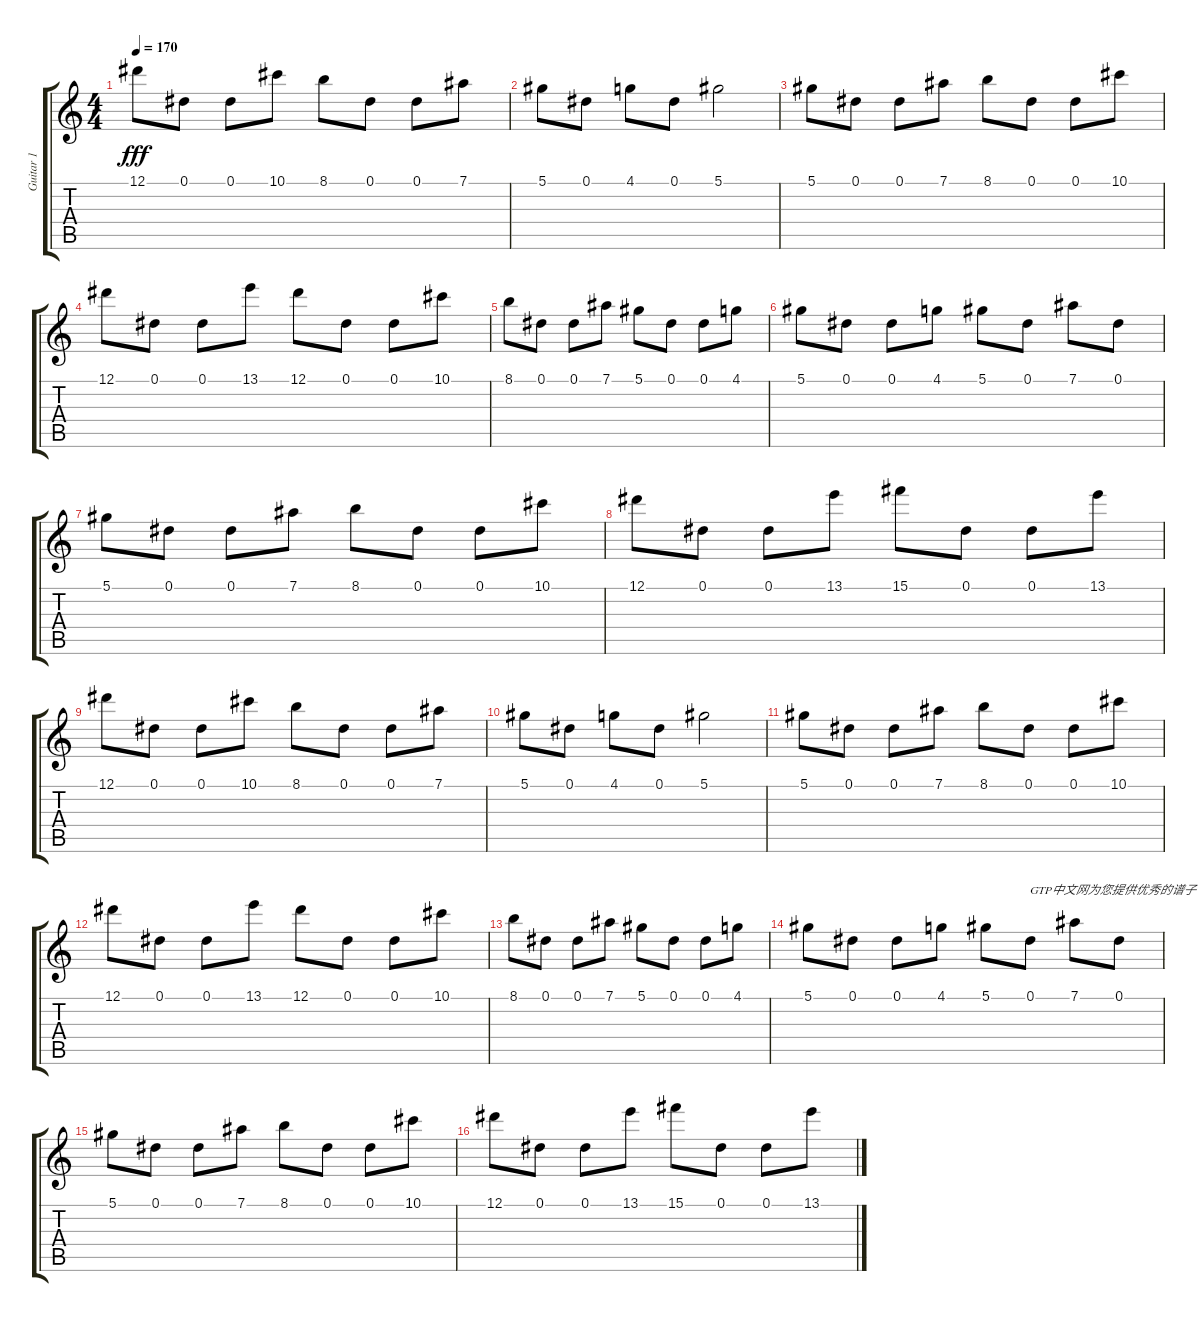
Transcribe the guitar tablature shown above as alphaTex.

\track ("Guitar 1" "Guitar 1") {instrument distortionguitar}
\staff {score tabs}
\tuning (Eb4 Bb3 Gb3 Db3 Ab2 Eb2) {hide}
\ts (4 4)
\tempo 170
\clef g2
\ks c
12.1.8{dy fff} 0.1.8 0.1.8 10.1.8 8.1.8 0.1.8 0.1.8 7.1.8 |
5.1.8 0.1.8 4.1.8 0.1.8 5.1.2 |
5.1.8 0.1.8 0.1.8 7.1.8 8.1.8 0.1.8 0.1.8 10.1.8 |
12.1.8 0.1.8 0.1.8 13.1.8 12.1.8 0.1.8 0.1.8 10.1.8 |
8.1.8 0.1.8 0.1.8 7.1.8 5.1.8 0.1.8 0.1.8 4.1.8 |
5.1.8 0.1.8 0.1.8 4.1.8 5.1.8 0.1.8 7.1.8 0.1.8 |
5.1.8 0.1.8 0.1.8 7.1.8 8.1.8 0.1.8 0.1.8 10.1.8 |
12.1.8 0.1.8 0.1.8 13.1.8 15.1.8 0.1.8 0.1.8 13.1.8 |
12.1.8 0.1.8 0.1.8 10.1.8 8.1.8 0.1.8 0.1.8 7.1.8 |
5.1.8 0.1.8 4.1.8 0.1.8 5.1.2 |
5.1.8 0.1.8 0.1.8 7.1.8 8.1.8 0.1.8 0.1.8 10.1.8 |
12.1.8 0.1.8 0.1.8 13.1.8 12.1.8 0.1.8 0.1.8 10.1.8 |
8.1.8 0.1.8 0.1.8 7.1.8 5.1.8 0.1.8 0.1.8 4.1.8 |
5.1.8 0.1.8 0.1.8 4.1.8 5.1.8 0.1.8{txt "GTP中文网为您提供优秀的谱子"} 7.1.8 0.1.8 |
5.1.8 0.1.8 0.1.8 7.1.8 8.1.8 0.1.8 0.1.8 10.1.8 |
12.1.8 0.1.8 0.1.8 13.1.8 15.1.8 0.1.8 0.1.8 13.1.8
